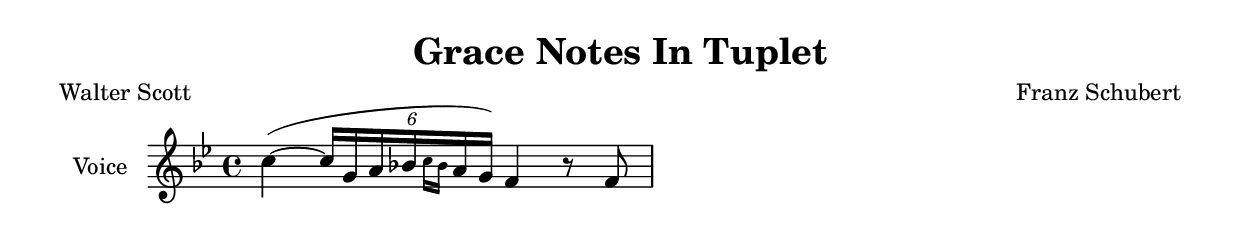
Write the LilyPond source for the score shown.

\version "2.24.4"

\header {
  workCreditTypeTitle = "Grace Notes In Tuplet"
  encodingDate        = "2011-08-08"
  composer            = "Franz Schubert"
  poet                = "Walter Scott"
  translator          = "D. Adam Storck"
  software            = "Finale 2011 for Windows"
  software            = "Dolet 6.0 for Finale"
  right               = "Copyright © 2002 Recordare LLC"
  title               = "Grace Notes In Tuplet"
}

\paper {
  % horizontal-shift = 0.0\mm
  % indent = 0.0\mm
  % short-indent = 0.0\mm
  
  % markup-system-spacing-padding = 0.0\mm
  % between-system-space = 0.0\mm
  % page-top-space = 0.0\mm
  
  % page-count = -1
  % system-count = -1
  
  % oddHeaderMarkup = ""
  % evenHeaderMarkup = ""
  % oddFooterMarkup = ""
  % evenFooterMarkup = ""
}

\layout {
  \context { \Score
    autoBeaming = ##f % to display tuplets brackets
  }
  \context { \Voice
  }
}

Part_POne_Staff_One_Voice_One = \absolute {
  \language "nederlands"
  
  %{ begin kMeasureKindOverFlowing, measure 1, % measureCurrentPositionInMeasure: pim 5/4 %}
  
  \clef "treble"
  \key bes \major
  \time 4/4
  
  \stopStaff
  \override Staff.StaffSymbol.line-count = 5
  \startStaff
  \stemDown c''4 ~  (  % noteIsFollowedByGraceNotesGroup
  \once \omit TupletBracket
  \tuplet 6/4 {  %{ tupletNumber: 1, tupleFactor: 6/4, line 139 %}  \stemUp c''16 [  %{ beam 1, line 153 %}
  g' a' bes'! \grace { \stemDown c''16 [  %{ line 210, elementNumber: 1 %}
   bes'16 ]  %{ line 222, elementNumber: 2 %}
  } \stemUp a'16 \stemDown \stemUp g' ]  %{ beam 1, line 264 %}
  ) } f'4 r8 f'
  %{ end kMeasureKindOverFlowing, measure  %}
}

\book {

  \score {
    <<
    
      
      
      
      <<
      
        \new Staff  = "Part_POne_Staff_One"
        \with {
          instrumentName = "Voice"
        }
        <<
          \context Voice = "Part_POne_Staff_One_Voice_One" <<
            \Part_POne_Staff_One_Voice_One
          >>
        >>
      
      
      >>
    
    >>
    
    \layout {
      \context { \Score
        autoBeaming = ##f % to display tuplets brackets
      }
      \context { \Voice
      }
    }
    
    \midi {
      \tempo 16 = 360
    }
  }
  
}
